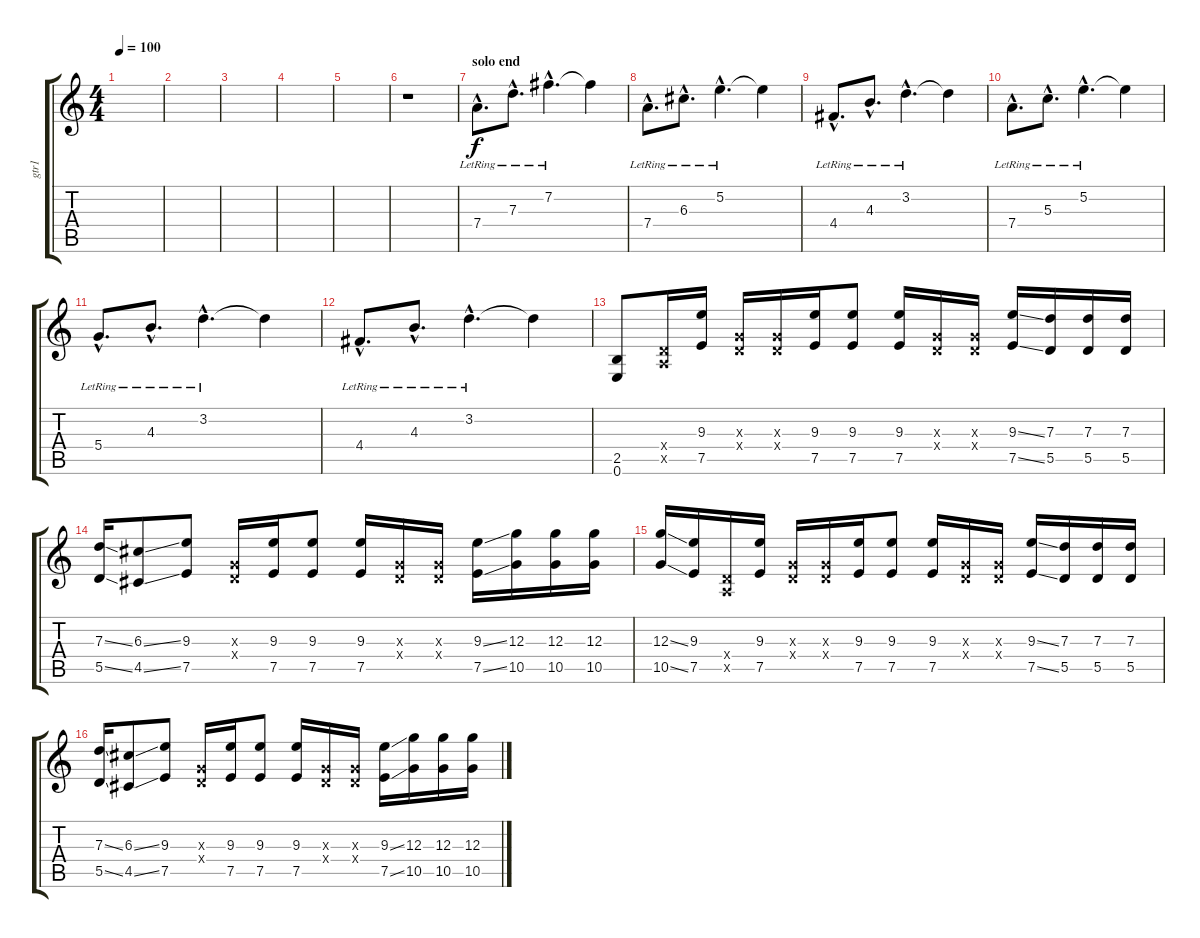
\track ("gtr1" "gtr1") {instrument distortionguitar}
\staff {score tabs}
\tuning (E4 B3 G3 D3 A2 E2) {hide}
\ts (4 4)
\tempo 100
\clef g2
\ks c
|
|
|
|
|
r.1 |
\section ("" "solo end")
7.4{hac lr}.8{d instrument acousticguitarsteel} 7.3{hac lr}.8{d} 7.2{hac lr}.4{d} 7.2{t}.4 |
7.4{hac lr}.8{d} 6.3{hac lr}.8{d} 5.2{hac lr}.4{d} 5.2{t}.4 |
4.4{hac lr}.8{d} 4.3{hac lr}.8{d} 3.2{hac lr}.4{d} 3.2{t}.4 |
7.4{hac lr}.8{d} 5.3{hac lr}.8{d} 5.2{hac lr}.4{d} 5.2{t}.4 |
5.4{hac lr}.8{d} 4.3{hac lr}.8{d} 3.2{hac lr}.4{d} 3.2{t}.4 |
4.4{hac lr}.8{d} 4.3{hac lr}.8{d} 3.2{hac lr}.4{d} 3.2{t}.4 |
(2.5 0.6).8{instrument distortionguitar} (0.4{x} 0.5{x}).16 (9.3 7.5).16 (0.3{x} 0.4{x}).16 (0.3{x} 0.4{x}).16 (9.3 7.5).16 (9.3 7.5).8 (9.3 7.5).16 (0.3{x} 0.4{x}).16 (0.3{x} 0.4{x}).16 (9.3{ss} 7.5{ss}).16 (7.3 5.5).16 (7.3 5.5).16 (7.3 5.5).16 |
(7.3{ss} 5.5{ss}).16 (6.3{ss} 4.5{ss}).8 (9.3 7.5).8 (0.3{x} 0.4{x}).16 (9.3 7.5).16 (9.3 7.5).8 (9.3 7.5).16 (0.3{x} 0.4{x}).16 (0.3{x} 0.4{x}).16 (9.3{ss} 7.5{ss}).16 (12.3 10.5).16 (12.3 10.5).16 (12.3 10.5).16 |
(12.3{ss} 10.5{ss}).16 (9.3 7.5).16 (0.4{x} 0.5{x}).16 (9.3 7.5).16 (0.3{x} 0.4{x}).16 (0.3{x} 0.4{x}).16 (9.3 7.5).16 (9.3 7.5).8 (9.3 7.5).16 (0.3{x} 0.4{x}).16 (0.3{x} 0.4{x}).16 (9.3{ss} 7.5{ss}).16 (7.3 5.5).16 (7.3 5.5).16 (7.3 5.5).16 |
(7.3{ss} 5.5{ss}).16 (6.3{ss} 4.5{ss}).8 (9.3 7.5).8 (0.3{x} 0.4{x}).16 (9.3 7.5).16 (9.3 7.5).8 (9.3 7.5).16 (0.3{x} 0.4{x}).16 (0.3{x} 0.4{x}).16 (9.3{ss} 7.5{ss}).16 (12.3 10.5).16 (12.3 10.5).16 (12.3 10.5).16
